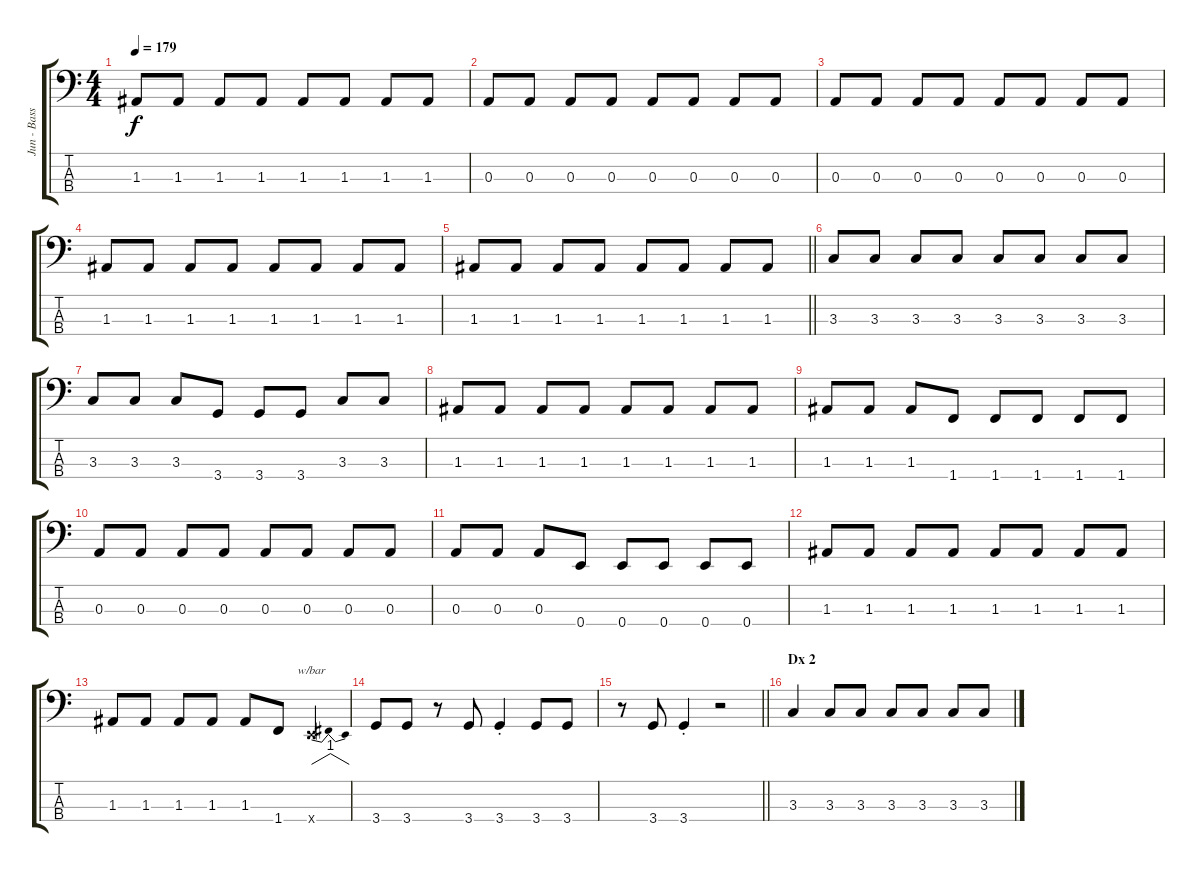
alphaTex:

\track ("Jun - Bass" "Jun - Bass") {instrument electricbasspick}
\staff {score tabs}
\tuning (G2 D2 A1 E1) {hide}
\ts (4 4)
\tempo 179
\clef f4
\ks c
1.3.8{dy f} 1.3.8 1.3.8 1.3.8 1.3.8 1.3.8 1.3.8 1.3.8 |
0.3.8 0.3.8 0.3.8 0.3.8 0.3.8 0.3.8 0.3.8 0.3.8 |
0.3.8 0.3.8 0.3.8 0.3.8 0.3.8 0.3.8 0.3.8 0.3.8 |
1.3.8 1.3.8 1.3.8 1.3.8 1.3.8 1.3.8 1.3.8 1.3.8 |
\barLineRight lightlight
1.3.8 1.3.8 1.3.8 1.3.8 1.3.8 1.3.8 1.3.8 1.3.8 |
3.3.8 3.3.8 3.3.8 3.3.8 3.3.8 3.3.8 3.3.8 3.3.8 |
3.3.8 3.3.8 3.3.8 3.4.8 3.4.8 3.4.8 3.3.8 3.3.8 |
1.3.8 1.3.8 1.3.8 1.3.8 1.3.8 1.3.8 1.3.8 1.3.8 |
1.3.8 1.3.8 1.3.8 1.4.8 1.4.8 1.4.8 1.4.8 1.4.8 |
0.3.8 0.3.8 0.3.8 0.3.8 0.3.8 0.3.8 0.3.8 0.3.8 |
0.3.8 0.3.8 0.3.8 0.4.8 0.4.8 0.4.8 0.4.8 0.4.8 |
1.3.8 1.3.8 1.3.8 1.3.8 1.3.8 1.3.8 1.3.8 1.3.8 |
1.3.8 1.3.8 1.3.8 1.3.8 1.3.8 1.4.8 0.4{x}.4{tbe (dip default 0 0 30 4 60 0)} |
3.4.8 3.4.8 r.8 3.4.8 3.4{st}.4 3.4.8 3.4.8 |
\barLineRight lightlight
r.8 3.4.8 3.4{st}.4 r.2 |
\section ("" "Dx 2")
3.3.4 3.3.8 3.3.8 3.3.8 3.3.8 3.3.8 3.3.8
